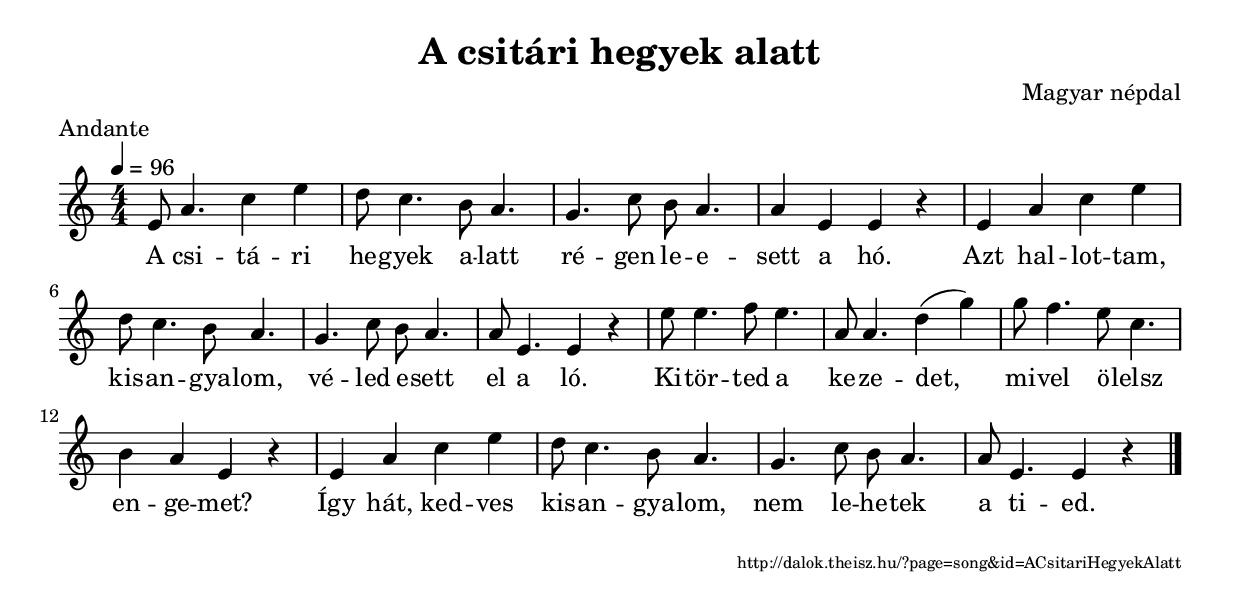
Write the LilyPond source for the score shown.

\version "2.10.33"


\header {
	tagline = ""	title = "A csitári hegyek alatt"
	composer = "Magyar népdal"
	meter = "Andante"
}

VoiceA = { \key c \major \override Staff.TimeSignature #'style = #'()  \time 4/4 \tempo 4=96
	\relative f' { e8 a4. c4 e d8 c4. b8 a4. g c8 b a4. a4 e e r
e4 a c e d8 c4. b8 a4. g c8 b a4. a8 e4. e4 r
e'8 e4. f8 e4. a,8 a4. d4( g) g8 f4. e8 c4. b4 a e r
e4 a c e d8 c4. b8 a4. g c8 b a4. a8 e4. e4 r \bar "|."
	}
}
SplitLyricsA = \lyricmode { 
A csi -- tá -- ri he -- gyek a -- latt ré -- gen le -- e -- sett a hó.
Azt hal -- lot -- tam, kis -- an -- gya -- lom, vé -- led e -- sett el a ló.
Ki -- tör -- ted a ke -- ze -- det, mi -- vel ö -- lelsz en -- ge -- met?
Így hát, ked -- ves kis -- an -- gya -- lom, nem le -- he -- tek a ti -- ed.
}
\score {
	<<
		\context Voice = songStaff { \VoiceA }
		\lyricsto "songStaff" \new Lyrics \SplitLyricsA
	>>
	\layout {
		indent = #0
	}
}

\score {
	<<
		\context Voice = songStaff { \VoiceA }
	>>
	\midi {
	}
}

\markup { \fill-line { \hspace #1 \super http://dalok.theisz.hu/?page=song&id=ACsitariHegyekAlatt } }

\paper {
}
